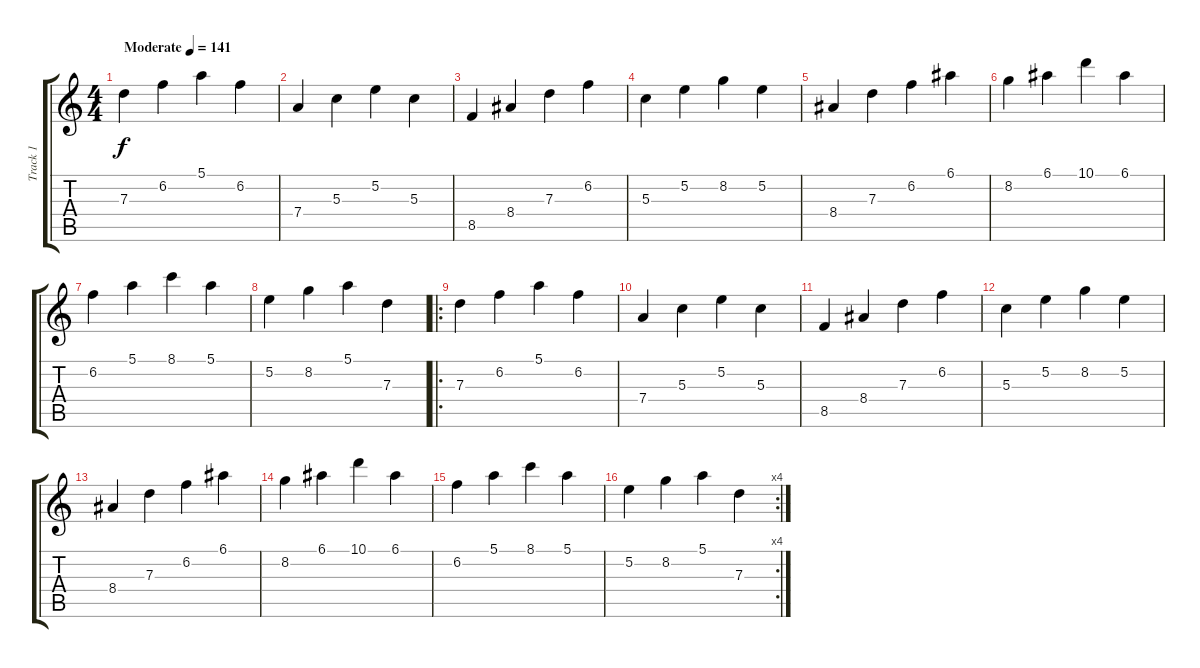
\track ("Track 1" "Track 1") {instrument electricguitarclean}
\staff {score tabs}
\tuning (E4 B3 G3 D3 A2 E2) {hide}
\ts (4 4)
\tempo (141 "Moderate")
\clef g2
\ks c
7.3.4{dy f instrument electricguitarclean} 6.2.4 5.1.4 6.2.4 |
7.4.4 5.3.4 5.2.4 5.3.4 |
8.5.4 8.4.4 7.3.4 6.2.4 |
5.3.4 5.2.4 8.2.4 5.2.4 |
8.4.4 7.3.4 6.2.4 6.1.4 |
8.2.4 6.1.4 10.1.4 6.1.4 |
6.2.4 5.1.4 8.1.4 5.1.4 |
5.2.4 8.2.4 5.1.4 7.3.4 |
\ro
7.3.4 6.2.4 5.1.4 6.2.4 |
7.4.4 5.3.4 5.2.4 5.3.4 |
8.5.4 8.4.4 7.3.4 6.2.4 |
5.3.4 5.2.4 8.2.4 5.2.4 |
8.4.4 7.3.4 6.2.4 6.1.4 |
8.2.4 6.1.4 10.1.4 6.1.4 |
6.2.4 5.1.4 8.1.4 5.1.4 |
\rc 4
5.2.4 8.2.4 5.1.4 7.3.4
